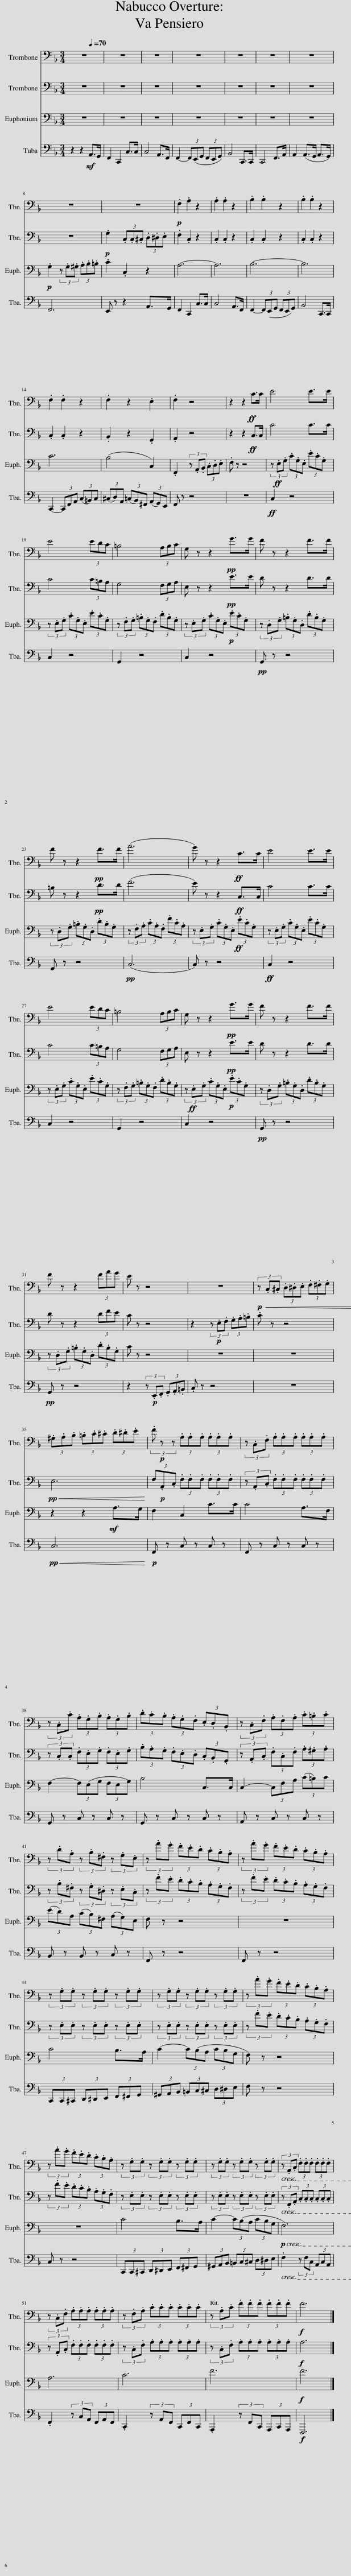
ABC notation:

X:1
%%score 1 2 3 4
L:1/8
M:3/4
I:linebreak $
K:F
V:1 bass
V:2 bass
V:3 bass
V:4 bass
V:1
 z6[Q:1/4=70] | z6 | z6 | z6 | z6 | %5
 z6 | z6 |$ z6 | z6 |!p! .F,2 .A,2 z2 | %10
 .A,2 .A,2 z2 | .B,2 .B,2 z2 | .B,2 .B,2 z2 |$ .F,2 .F,2 z2 | .F,2 z2 .E,2 | %15
 .F,2 z4 | z2 z2!ff! C>C | E4 E>E |$ E4 (3EDC | =B,4 (3A,B,C | %20
 G, z z2!pp! G>G | F z z2 F>F |$ F z z2!pp! F>F | (A6 | G) z z2!ff! C>C | %25
 E4 E>E |$ E4 (3EDC | =B,4 (3A,B,C | G, z z2!pp! G>G | F z z2 F>F |$ %30
 F z z2 (3FAG | E z z4 | z6 |!p! (3z!<(! .C,.^C, (3.D,.^D,.E, (3.F,.^F,.G,!<)! |$ (3.^G,.A,.B, (3.=B,.C.^C (3.D.^D.E | %35
 (3.F!p! z z (3.A,.A,.A, (3.A,.A,.A, | (3z .C,.F, (3.A,.A,.A, (3.A,.A,.A, |$ (3z .C,.C (3.A,.G,.B, (3.A,.G,.B, | (3.D.C.B, (3.A,.G,.F, (3.E,.D,.B,, | (3z .C,.F, (3.A,.F,.A, (3.C.=B,.C |$ %40
 (3z .D.A, (3z .B,.^F, (3z .G,.E, | (3z .A.G (3.F.E.D (3.C.B,.A, | (3z .A.G (3.F.E.D (3.C.B,.A, |$ (3z .G,.G, (3z .G,.G, (3z .G,.G, | (3z .G,.G, (3z .G,.G, (3z .G,.G, | %45
 (3z .A.G (3.F.E.D (3.C.B,.A, |$ (3z .A.G (3.F.E.D (3.C.B,.A, | (3z .G,.G, (3z .G,.G, (3z .G,.G, | (3z .G,.G, (3z .G,.G, (3z .G,.G, | (3z .A,,.C, (3.F,.F,.F, (3.F,.F,.F, |$ %50
 (3z .C,.F, (3.A,.A,.A, (3.A,.A,.A, | (3z .F,.A, (3.C.C.C (3.C.C.C | (3z .A,.C (3.F.F.F (3.F.F.F |!f! F6 |] %54
V:2
 z6 | z6 | z6 | z6 | z6 | %5
 z6 | z6 |$ z6 |!p! .G,2 (3.C,.C,.^C, (3.D,.^D,.E, | .F,2 .C,2 z2 | %10
 .C,2 .C,2 z2 | .C,2 .C,2 z2 | .C,2 .C,2 z2 |$ .C,2 .C,2 z2 | .B,,2 z2 .G,,2 | %15
 .A,,2 z4 | z2 z2!ff! C,>C, | C4 C>C |$ C4 (3C=B,A, | G,4 (3F,G,A, | %20
 E, z z2!pp! E>E | D z z2 D>D |$ =B, z z2!pp! D>D | (F6 | E) z z2!ff! C,>C, | %25
 C4 C>C |$ C4 (3C=B,A, | G,4 (3F,G,A, | E, z z2!pp! E>E | D z z2 D>D |$ %30
 D z z2 (3DFE | C z z4 | z2 (3z!p! .E,.F, (3.G,.A,.=B, | .C z z4 |$!pp!!<(! E,6!<)! | %35
 (3F,!p!.A,,.C, (3.F,.F,.F, (3.F,.F,.F, | (3z .A,,.C, (3.F,.F,.F, (3.F,.F,.F, |$ (3z .C,.C, (3.F,.E,.G, (3.F,.E,.G, | (3.B,.A,.G, (3.F,.E,.D, (3.C,.B,,.G,, | (3z .A,,.C, (3.F,.C,.F, (3.A,.^G,.A, |$ %40
 (3z .B,.^F, (3z .G,.^D, (3z .E,.C, | (3z .F.E (3.D.C.B, (3.A,.G,.F, | (3z .F.E (3.D.C.B, (3.A,.G,.F, |$ (3z .E,.E, (3z .E,.E, (3z .E,.E, | (3z .E,.E, (3z .E,.E, (3z .E,.E, | %45
 (3z .F.E (3.D.C.B, (3.A,.G,.F, |$ (3z .F.E (3.D.C.B, (3.A,.G,.F, | (3z .E,.E, (3z .E,.E, (3z .E,.E, | (3z .E,.E, (3z .E,.E, (3z .E,.E, | (3z .F,,.A,, (3.C,.C,.C, (3.C,.C,.C, |$ %50
 (3z .A,,.C, (3.F,.F,.F, (3.F,.F,.F, | (3z .C,.F, (3.A,.A,.A, (3.A,.A,.A, | (3z .C,.F, (3.A,.A,.A, (3.A,.A,.A, |!f! A,6 |] %54
V:3
 z6 | z6 | z6 | z6 | z6 | %5
 z6 | z6 |$!p! .G,2 (3z .G,.^G, (3.A,.B,.=B, | .C2 .C,2 z2 | A,6- | %10
 A,6 | B,6- | B,6 |$ C6 | (B,4 C,2) | %15
 .F,,2 (3z .A,,.B,, (3.C,.D,.E, | .F, z z4 | (3z!ff! .E,.G, (3.C.G,.E, (3.E.C.G, |$ (3z .E,.G, (3.C.G,.E, (3.E.C.G, | (3z .F,.G, (3.=B,.G,.F, (3.D.B,.G, | %20
 (3z .E,.G, (3.C.G,.E,!p! (3.E.C.G, | (3z .D,.G, (3.=B,.G,.D, (3.D.B,.G, |$ (3z .D,.G, (3.=B,.G,.D, (3.D.B,.G, | (3z .F,.A, (3.C.A,.F, (3.F.C.A, | (3z .E,.G, (3.C.G,.E,!ff! (3.E.C.G, | %25
 (3z .E,.G, (3.C.G,.E, (3.E.C.G, |$ (3z .E,.G, (3.C.G,.E, (3.E.C.G, | (3z .F,.G, (3.=B,.G,.F, (3.D.B,.G, | (3z!ff! .E,.G, (3.C.G,.E,!p! (3.E.C.G, | (3z .D,.G, (3.=B,.G,.D, (3.D.B,.G, |$ %30
 (3z .D,.G, (3.=B,.G,.D, (3.D.B,.G, | C z z4 | z6 | z6 |$ z2 z2!mf! A,>G, | %35
 F,2 C,2 C>C | C4 A,>F, |$ F,2- (3F,(E,G, (3F,E,G,) | B,4 C,>C, | C,2- (3C,F,A, (3(C=B,)C |$ %40
 (3(ED)A, (3(CB,)^F, (3(A,G,)E, | F, z z4 | z6 |$ C4 B,>A, | C2- (3C(B,A, (3CB,G, | %45
 F,) z z4 |$ z6 | C4 B,>A, | C2- (3C(B,A, (3CB,G, |!p! F,6) |$ %50
 A,6 | C6 | F6 |!f! F6 |] %54
V:4
 z2 z2!mf! A,,>G,, | F,,2 C,,2 C,>C, | C,4 A,,>F,, | F,,2- (3F,,(E,,G,, (3F,,E,,G,,) | B,,4 C,,>C,, | %5
 C,,4 F,,>A,, | A,,2 (A,,>G,, A,,>G,,) |$ F,,6 | E,, z z2 A,,>G,, | F,,2 C,,2 C,>C, | %10
 C,4 A,,>F,, | F,,2- (3F,,(E,,G,, (3F,,E,,G,,) | B,,4 C,,>C,, |$ C,,2- (3C,,F,,A,, (3(C,=B,,)C, | (3(^C,D,)A,, (3(=C,B,,)^F,, (3(A,,G,,)E,, | %15
 F,, z z4 | z6 |!ff! C,2 z4 |$ C,2 z4 | G,,2 z4 | %20
 C,2 z4 |!pp! G,, z z4 |$ G,, z z4 |!pp! (C,6 | C,) z z4 | %25
!ff! C,2 z4 |$ C,2 z4 | G,,2 z4 | C,2 z4 |!pp! G,, z z4 |$ %30
!pp! G,, z z4 | z2 (3z!p! .E,,.F,, (3.G,,.A,,.=B,, | .C, z z4 | z6 |$!pp!!<(! C,6!<)! | %35
!p! F,, z C, z C, z | F,, z C, z C, z |$ G,, z C, z C, z | G,, z C, z C, z | A,, z C, z C, z |$ %40
 B,, z B,, z C, z | F,, z z4 | F,, z z4 |$ (3C,,C,,^C,, (3D,,^D,,E,, (3F,,^F,,G,, | (3^G,,A,,B,, (3=B,,C,^C, (3D,^D,E, | %45
 F, z z4 |$ C, z z4 | (3C,,C,,^C,, (3D,,^D,,E,, (3F,,^F,,G,, | (3^G,,A,,B,, (3=B,,C,^C, (3D,^D,E, | .F,2 (3z F,C, (3A,,C,A,, |$ %50
 .F,,2 (3z C,A,, (3F,,A,,F,, | .C,,2 (3z A,,F,, (3C,,F,,C,, | .A,,,2 (3z F,,C,, (3A,,,C,,A,,, |!f! F,,,6 |] %54
